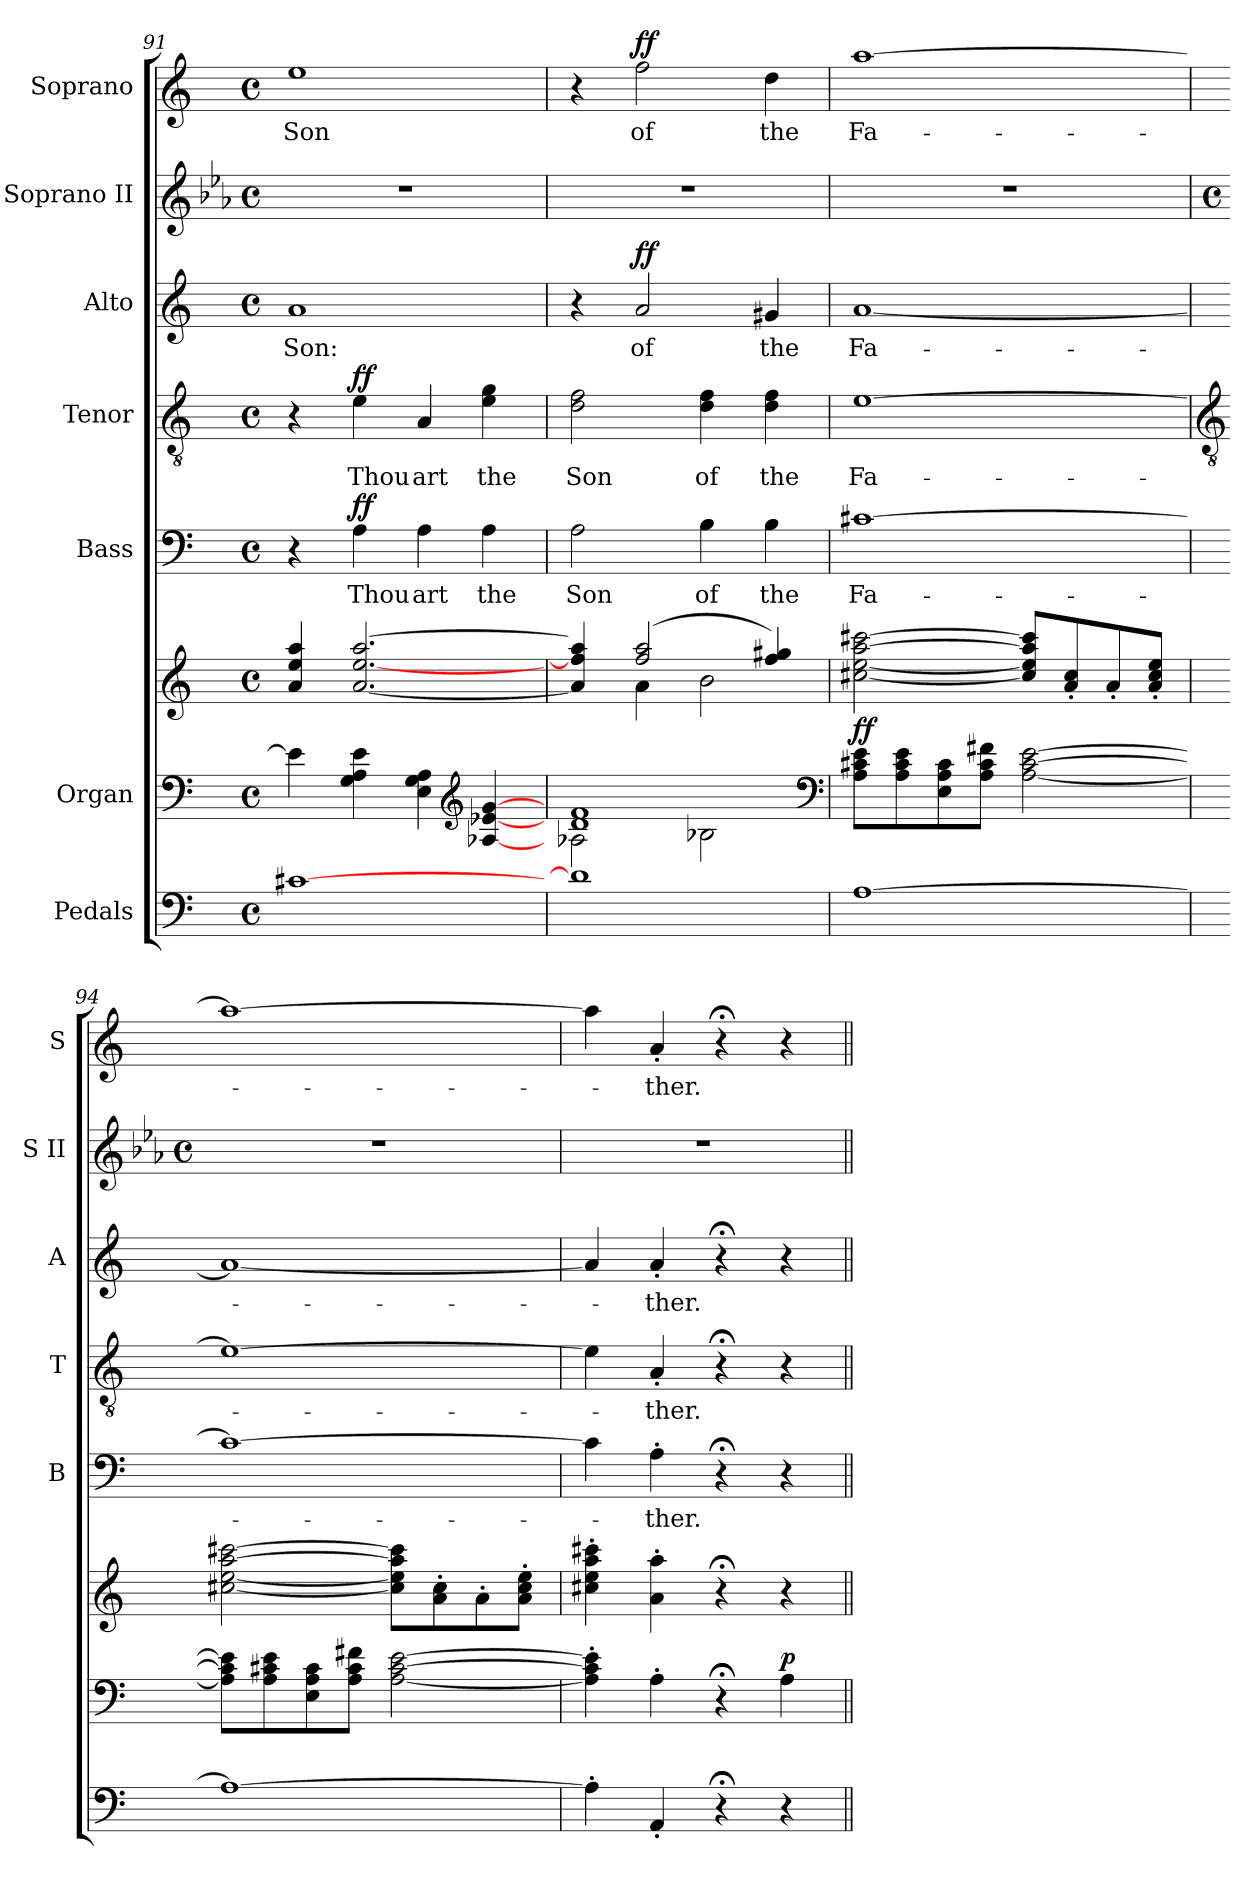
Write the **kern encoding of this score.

**kern	**kern	**kern	**dynam	**kern	**text	**dynam	**kern	**text	**dynam	**kern	**text	**dynam	**kern	**kern	**text	**dynam
*part7	*part6	*part6	*part6	*part5	*part5	*part5	*part4	*part4	*part4	*part3	*part3	*part3	*part2	*part1	*part1	*part1
*staff8	*staff7	*staff6	*staff6/7	*staff5	*staff5	*staff5	*staff4	*staff4	*staff4	*staff3	*staff3	*staff3	*staff2	*staff1	*staff1	*staff1
*I"Pedals	*I"Organ	*	*	*I"Bass	*	*	*I"Tenor	*	*	*I"Alto	*	*	*I"Soprano II	*I"Soprano	*	*
*	*	*	*	*I'B	*	*	*I'T	*	*	*I'A	*	*	*I'S II	*I'S	*	*
*clefF4	*clefF4	*clefG2	*	*clefF4	*	*	*clefGv2	*	*	*clefG2	*	*	*clefG2	*clefG2	*	*
*k[]	*k[]	*k[]	*	*k[]	*	*	*k[]	*	*	*k[]	*	*	*k[b-e-a-]	*k[]	*	*
*C:	*C:	*C:	*	*C:	*	*	*C:	*	*	*C:	*	*	*E-:	*C:	*	*
*M4/4	*M4/4	*M4/4	*	*M4/4	*	*	*M4/4	*	*	*M4/4	*	*	*M4/4	*M4/4	*	*
*met(c)	*met(c)	*met(c)	*	*met(c)	*	*	*met(c)	*	*	*met(c)	*	*	*met(c)	*met(c)	*	*
=91	=91	=91	=91	=91	=91	=91	=91	=91	=91	=91	=91	=91	=91	=91	=91	=91
*	*^	*^	*	*	*	*	*	*	*	*	*	*	*	*	*	*
!	!	!	!	!	!	!	!	!	!	!	!	!	!LO:LY:b	!	!	!	!LO:LY:b	!
[1c#X	4e]	2ryy	4a/ 4ee/ 4aa/	2ryy	.	4r	.	.	4r	.	.	1a	Son:	.	1r	1ee	Son	.
!	!	!	!	!	!	!	!LO:LY:b	!LO:DY:b	!	!LO:LY:b	!LO:DY:b	!	!	!	!	!	!	!
.	4G 4A 4e	.	[2.a/ [2.ee/ [2.aa/	.	.	4A	Thou	ff	4e	Thou	ff	.	.	.	.	.	.	.
!	!	!	!	!	!	!	!LO:LY:b	!	!	!LO:LY:b	!	!	!	!	!	!	!	!
.	4E 4G 4A	4ryy	.	2ryy	.	4A	art	.	4A	art	.	.	.	.	.	.	.	.
*	*clefG2	*	*	*	*	*	*	*	*	*	*	*	*	*	*	*	*	*
!	!	!	!	!	!	!	!LO:LY:b	!	!	!LO:LY:b	!	!	!	!	!	!	!	!
.	4ryy	[4A-X/ [4e-X/ [4g/	.	.	.	4A	the	.	4e 4g	the	.	.	.	.	.	.	.	.
=92	=92	=92	=92	=92	=92	=92	=92	=92	=92	=92	=92	=92	=92	=92	=92	=92	=92	=92
!	!	!	!	!	!	!	!LO:LY:b	!	!	!LO:LY:b	!	!	!	!	!	!	!	!
1d]	1d 1f	2A-X\	4a/] 4ff/] 4aa/]	4ryy	.	2A	Son	.	2d 2f	Son	.	4r	.	.	1r	4r	.	.
!	!	!	!	!	!	!	!	!	!	!	!	!	!LO:LY:b	!LO:DY:b	!	!	!LO:LY:b	!LO:DY:b
.	.	.	(>2ff/ 2aa/	4a\	.	.	.	.	.	.	.	2a	of	ff	.	2ff	of	ff
!	!	!	!	!	!	!	!LO:LY:b	!	!	!LO:LY:b	!	!	!	!	!	!	!	!
.	.	2B-X\	.	2b\	.	4B	of	.	4d 4f	of	.	.	.	.	.	.	.	.
!	!	!	!	!	!	!	!LO:LY:b	!	!	!LO:LY:b	!	!	!LO:LY:b	!	!	!	!LO:LY:b	!
.	.	.	4ff/ 4gg#X/)	.	.	4B	the	.	4d 4f	the	.	4g#X	the	.	.	4dd	the	.
*	*clefF4	*	*	*	*	*	*	*	*	*	*	*	*	*	*	*	*	*
=93	=93	=93	=93	=93	=93	=93	=93	=93	=93	=93	=93	=93	=93	=93	=93	=93	=93	=93
!	!	!	!	!	!LO:DY:b	!	!LO:LY:b	!	!	!LO:LY:b	!	!	!LO:LY:b	!	!	!	!LO:LY:b	!
[1A	8A 8c#X 8eL	2ryy	[2cc#X\ [2ee\ [2aa\ [2ccc#X\	2ryy	ff	[1c#X	Fa-	.	[1e	Fa-	.	[1a	Fa-	.	1r	[1aa	Fa-	.
.	8A 8c# 8e	.	.	.	.	.	.	.	.	.	.	.	.	.	.	.	.	.
.	8E 8A 8c#	.	.	.	.	.	.	.	.	.	.	.	.	.	.	.	.	.
.	8A 8c# 8f#XJ	.	.	.	.	.	.	.	.	.	.	.	.	.	.	.	.	.
.	[2A [2c# [2e	2ryy	8cc#/] 8ee/] 8aa/] 8ccc#/]L	2ryy	.	.	.	.	.	.	.	.	.	.	.	.	.	.
.	.	.	8a/' 8cc#/'	.	.	.	.	.	.	.	.	.	.	.	.	.	.	.
.	.	.	8a'/	.	.	.	.	.	.	.	.	.	.	.	.	.	.	.
.	.	.	8a/' 8cc#/' 8ee/'J	.	.	.	.	.	.	.	.	.	.	.	.	.	.	.
*	*v	*v	*	*	*	*	*	*	*	*	*	*	*	*	*	*	*	*
*	*	*v	*v	*	*	*	*	*	*	*	*	*	*	*	*	*	*
!!LO:LB:g=z
=94	=94	=94	=94	=94	=94	=94	=94	=94	=94	=94	=94	=94	=94	=94	=94	=94
*	*	*	*	*	*	*	*clefGv2	*	*	*	*	*	*	*	*	*
*	*	*	*	*	*	*	*	*	*	*	*	*	*M4/4	*	*	*
*	*	*	*	*	*	*	*	*	*	*	*	*	*met(c)	*	*	*
1A_	8A] 8c#] 8e]L	[2cc#X [2ee [2aa [2ccc#X	.	1c#_	.	.	1e_	.	.	1a_	.	.	1r	1aa_	.	.
.	8A 8c# 8e	.	.	.	.	.	.	.	.	.	.	.	.	.	.	.
.	8E 8A 8c#	.	.	.	.	.	.	.	.	.	.	.	.	.	.	.
.	8A 8c# 8f#XJ	.	.	.	.	.	.	.	.	.	.	.	.	.	.	.
.	[2A [2c# [2e	8cc#] 8ee] 8aa] 8ccc#]L	.	.	.	.	.	.	.	.	.	.	.	.	.	.
.	.	8a' 8cc#'	.	.	.	.	.	.	.	.	.	.	.	.	.	.
.	.	8a'	.	.	.	.	.	.	.	.	.	.	.	.	.	.
.	.	8a' 8cc#' 8ee'J	.	.	.	.	.	.	.	.	.	.	.	.	.	.
=95	=95	=95	=95	=95	=95	=95	=95	=95	=95	=95	=95	=95	=95	=95	=95	=95
4A']	4A]' 4c#]' 4e]'	4cc#X' 4ee' 4aa' 4ccc#X'	.	4c#]	.	.	4e]	.	.	4a]	.	.	1r	4aa]	.	.
!	!	!	!	!	!LO:LY:b	!	!	!LO:LY:b	!	!	!LO:LY:b	!	!	!	!LO:LY:b	!
4AA'	4A'	4a' 4aa'	.	4A'	ther.	.	4A'	ther.	.	4a'	ther.	.	.	4a'	ther.	.
4r;<	4r;<	4r;<	.	4r;<	.	.	4r;<	.	.	4r;<	.	.	.	4r;<	.	.
!	!	!	!LO:DY:a=2	!	!	!	!	!	!	!	!	!	!	!	!	!
4r	4A	4r	p	4r	.	.	4r	.	.	4r	.	.	.	4r	.	.
=||	=||	=||	=||	=||	=||	=||	=||	=||	=||	=||	=||	=||	=||	=||	=||	=||
*-	*-	*-	*-	*-	*-	*-	*-	*-	*-	*-	*-	*-	*-	*-	*-	*-
